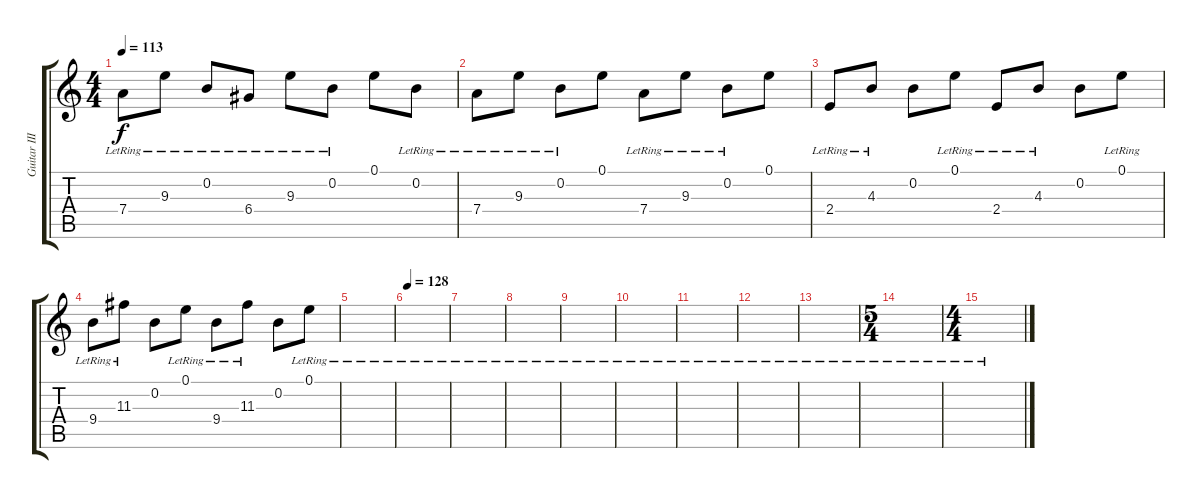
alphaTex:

\track ("Guitar III" "Guitar III") {instrument acousticguitarsteel}
\staff {score tabs}
\tuning (E4 B3 G3 D3 A2 E2) {hide}
\ts (4 4)
\tempo 113
\clef g2
\ks c
7.4{lr}.8{dy f} 9.3{lr}.8 0.2{lr}.8 6.4{lr}.8 9.3{lr}.8 0.2{lr}.8 0.1.8 0.2{lr}.8 |
7.4{lr}.8 9.3{lr}.8 0.2{lr}.8 0.1.8 7.4{lr}.8 9.3{lr}.8 0.2{lr}.8 0.1.8 |
2.4{lr}.8 4.3{lr}.8 0.2.8 0.1{lr}.8 2.4{lr}.8 4.3{lr}.8 0.2.8 0.1{lr}.8 |
9.4{lr}.8 11.3{lr}.8 0.2.8 0.1{lr}.8 9.4{lr}.8 11.3{lr}.8 0.2.8 0.1{lr}.8 |
|
\tempo 128
|
|
|
|
|
|
|
|
\ts (5 4)
|
\ts (4 4)
